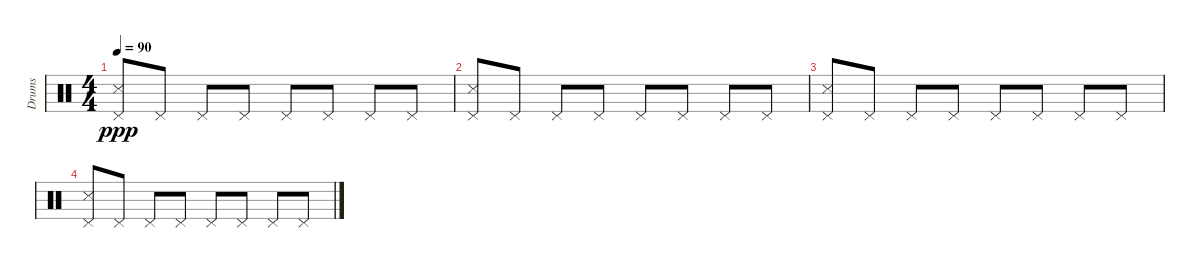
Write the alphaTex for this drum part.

\track ("Drums" "Drums") {instrument percussion}
\staff {score}
\articulation defaults
\ts (4 4)
\tempo 90
\clef neutral
\ks c
("Metronome (hit)" "Pedal Hi-Hat (hit)").8{dy ppp} "Pedal Hi-Hat (hit)".8 "Pedal Hi-Hat (hit)".8 "Pedal Hi-Hat (hit)".8 "Pedal Hi-Hat (hit)".8 "Pedal Hi-Hat (hit)".8 "Pedal Hi-Hat (hit)".8 "Pedal Hi-Hat (hit)".8 |
("Metronome (hit)" "Pedal Hi-Hat (hit)").8 "Pedal Hi-Hat (hit)".8 "Pedal Hi-Hat (hit)".8 "Pedal Hi-Hat (hit)".8 "Pedal Hi-Hat (hit)".8 "Pedal Hi-Hat (hit)".8 "Pedal Hi-Hat (hit)".8 "Pedal Hi-Hat (hit)".8 |
("Metronome (hit)" "Pedal Hi-Hat (hit)").8 "Pedal Hi-Hat (hit)".8 "Pedal Hi-Hat (hit)".8 "Pedal Hi-Hat (hit)".8 "Pedal Hi-Hat (hit)".8 "Pedal Hi-Hat (hit)".8 "Pedal Hi-Hat (hit)".8 "Pedal Hi-Hat (hit)".8 |
("Metronome (hit)" "Pedal Hi-Hat (hit)").8 "Pedal Hi-Hat (hit)".8 "Pedal Hi-Hat (hit)".8 "Pedal Hi-Hat (hit)".8 "Pedal Hi-Hat (hit)".8 "Pedal Hi-Hat (hit)".8 "Pedal Hi-Hat (hit)".8 "Pedal Hi-Hat (hit)".8
